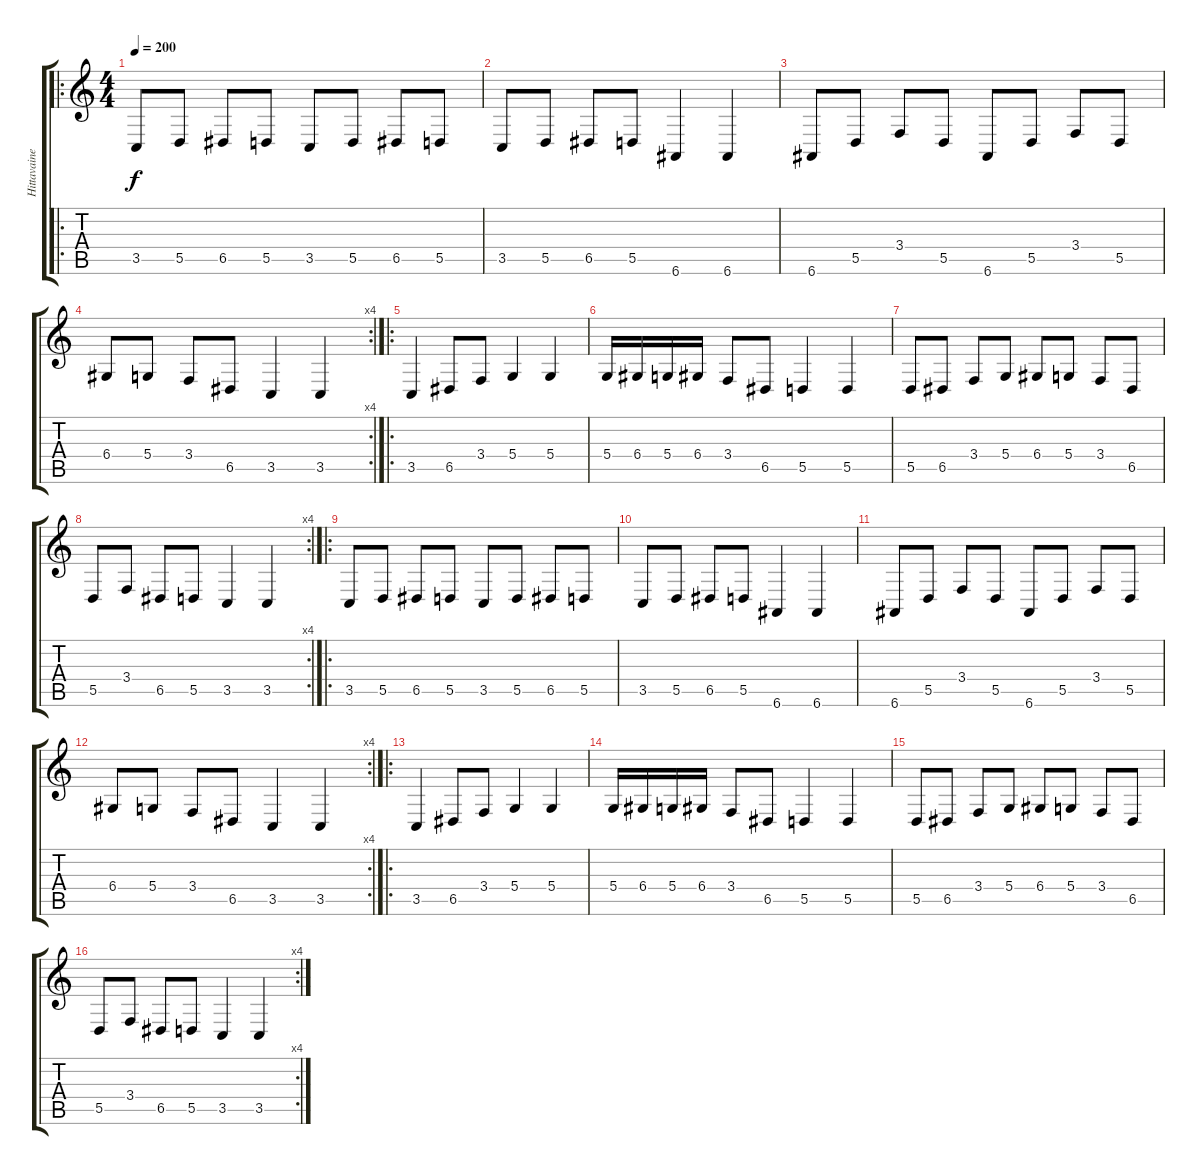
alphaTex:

\track ("Hittavainen" "Hittavaine") {instrument violin}
\staff {score tabs}
\tuning (E4 B3 G3 D3 A2 E2) {hide}
\ro
\ts (4 4)
\tempo 200
\clef g2
\ks c
3.5.8{dy f} 5.5.8 6.5.8 5.5.8 3.5.8 5.5.8 6.5.8 5.5.8 |
3.5.8 5.5.8 6.5.8 5.5.8 6.6.4 6.6.4 |
6.6.8 5.5.8 3.4.8 5.5.8 6.6.8 5.5.8 3.4.8 5.5.8 |
\rc 4
6.4.8 5.4.8 3.4.8 6.5.8 3.5.4 3.5.4 |
\ro
3.5.4 6.5.8 3.4.8 5.4.4 5.4.4 |
5.4.16 6.4.16 5.4.16 6.4.16 3.4.8 6.5.8 5.5.4 5.5.4 |
5.5.8 6.5.8 3.4.8 5.4.8 6.4.8 5.4.8 3.4.8 6.5.8 |
\rc 4
5.5.8 3.4.8 6.5.8 5.5.8 3.5.4 3.5.4 |
\ro
3.5.8 5.5.8 6.5.8 5.5.8 3.5.8 5.5.8 6.5.8 5.5.8 |
3.5.8 5.5.8 6.5.8 5.5.8 6.6.4 6.6.4 |
6.6.8 5.5.8 3.4.8 5.5.8 6.6.8 5.5.8 3.4.8 5.5.8 |
\rc 4
6.4.8 5.4.8 3.4.8 6.5.8 3.5.4 3.5.4 |
\ro
3.5.4 6.5.8 3.4.8 5.4.4 5.4.4 |
5.4.16 6.4.16 5.4.16 6.4.16 3.4.8 6.5.8 5.5.4 5.5.4 |
5.5.8 6.5.8 3.4.8 5.4.8 6.4.8 5.4.8 3.4.8 6.5.8 |
\rc 4
5.5.8 3.4.8 6.5.8 5.5.8 3.5.4 3.5.4
